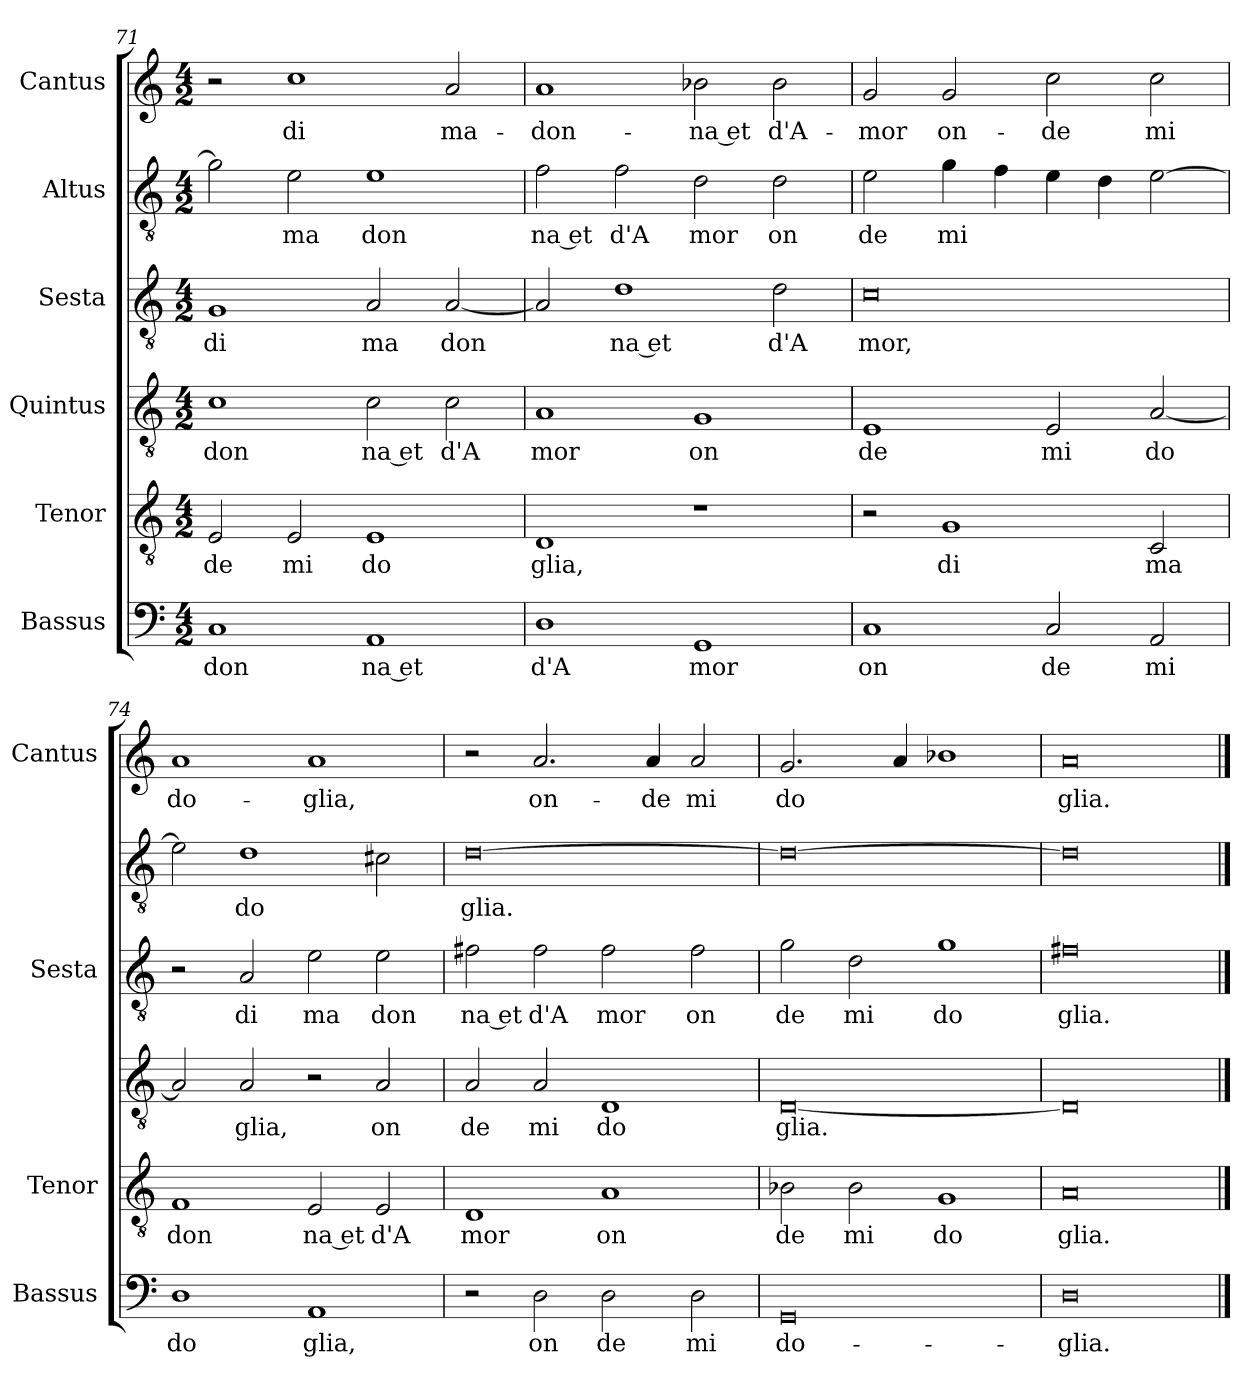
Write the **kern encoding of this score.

**kern	**text	**kern	**text	**kern	**text	**kern	**text	**kern	**text	**kern	**text
*part6	*part6	*part5	*part5	*part4	*part4	*part3	*part3	*part2	*part2	*part1	*part1
*staff6	*staff6	*staff5	*staff5	*staff4	*staff4	*staff3	*staff3	*staff2	*staff2	*staff1	*staff1
*I"Bassus	*	*I"Tenor	*	*I"Quintus	*	*I"Sesta	*	*I"Altus	*	*I"Cantus	*
*I'Bassus	*	*I'Tenor	*	*	*	*I'Sesta	*	*	*	*I'Cantus	*
*clefF4	*	*clefGv2	*	*clefGv2	*	*clefGv2	*	*clefGv2	*	*clefG2	*
*k[]	*	*k[]	*	*k[]	*	*k[]	*	*k[]	*	*k[]	*
*M4/2	*	*M4/2	*	*M4/2	*	*M4/2	*	*M4/2	*	*M4/2	*
=71	=71	=71	=71	=71	=71	=71	=71	=71	=71	=71	=71
1C	don	2E/	de	1c	-don	1G	di	2g\]	.	2r	.
.	.	2E/	mi	.	.	.	.	2e\	ma	1cc	di
1AA	na et	1E	do	2c\	na et	2A/	ma	1e	don	.	.
.	.	.	.	2c\	d'A	[2A/	don	.	.	2a/	ma-
=72	=72	=72	=72	=72	=72	=72	=72	=72	=72	=72	=72
1D	d'A	1D	glia,	1A	mor	2A/]	.	2f\	na et	1a	-don-
.	.	.	.	.	.	1d	na et	2f\	d'A	.	.
1GG	mor	1r	.	1G	on	.	.	2d\	mor	2b-X\	-na et
.	.	.	.	.	.	2d\	d'A	2d\	on	2b-\	d'A-
=73	=73	=73	=73	=73	=73	=73	=73	=73	=73	=73	=73
1C	on	2r	.	1E	de	0c	mor,	2e\	de	2g/	-mor
.	.	1G	di	.	.	.	.	4g\	mi	2g/	on-
.	.	.	.	.	.	.	.	4f\	.	.	.
2C/	de	.	.	2E/	mi	.	.	4e\	.	2cc\	-de
.	.	.	.	.	.	.	.	4d\	.	.	.
2AA/	mi	2C/	ma	[2A/	do	.	.	[2e\	.	2cc\	mi
=74	=74	=74	=74	=74	=74	=74	=74	=74	=74	=74	=74
1D	do	1F	don	2A/]	.	2r	.	2e\]	.	1a	do-
.	.	.	.	2A/	glia,	2A/	di	1d	do	.	.
1AA	glia,	2E/	na et	2r	.	2e\	ma	.	.	1a	-glia,
.	.	2E/	d'A	2A/	on	2e\	don	2c#X\	.	.	.
=75	=75	=75	=75	=75	=75	=75	=75	=75	=75	=75	=75
2r	.	1D	mor	2A/	de	2f#X\	na et	[0d	glia.	2r	.
2D\	on	.	.	2A/	mi	2f#\	d'A	.	.	2.a/	on-
2D\	de	1A	on	1D	do	2f#\	mor	.	.	.	.
.	.	.	.	.	.	.	.	.	.	4a/	-de
2D\	mi	.	.	.	.	2f#\	on	.	.	2a/	mi
=76	=76	=76	=76	=76	=76	=76	=76	=76	=76	=76	=76
0GG	do-	2B-X\	de	[0D	glia.	2g\	de	0d_	.	2.g/	do
.	.	2B-\	mi	.	.	2d\	mi	.	.	.	.
.	.	.	.	.	.	.	.	.	.	4a/	.
.	.	1G	do	.	.	1g	do	.	.	1b-X	.
=77	=77	=77	=77	=77	=77	=77	=77	=77	=77	=77	=77
0D	-glia.	0A	glia.	0D]	.	0f#	glia.	0d]	.	0a	glia.
==	==	==	==	==	==	==	==	==	==	==	==
*-	*-	*-	*-	*-	*-	*-	*-	*-	*-	*-	*-
